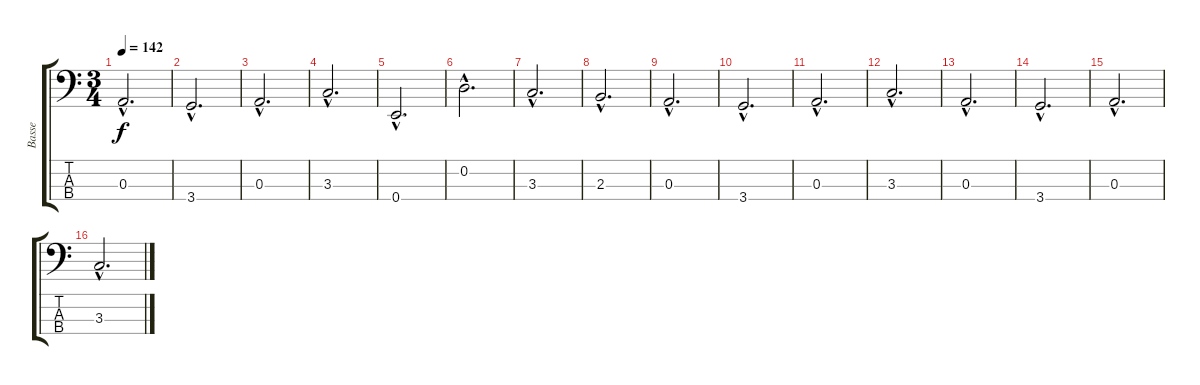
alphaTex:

\track ("Basse" "Basse") {instrument electricbassfinger}
\staff {score tabs}
\tuning (G2 D2 A1 E1) {hide}
\ts (3 4)
\tempo 142
\clef f4
\ks c
0.3{hac}.2{d dy f} |
3.4{hac}.2{d} |
0.3{hac}.2{d} |
3.3{hac}.2{d} |
0.4{hac}.2{d} |
0.2{hac}.2{d} |
3.3{hac}.2{d} |
2.3{hac}.2{d} |
0.3{hac}.2{d} |
3.4{hac}.2{d} |
0.3{hac}.2{d} |
3.3{hac}.2{d} |
0.3{hac}.2{d} |
3.4{hac}.2{d} |
0.3{hac}.2{d} |
3.3{hac}.2{d}
